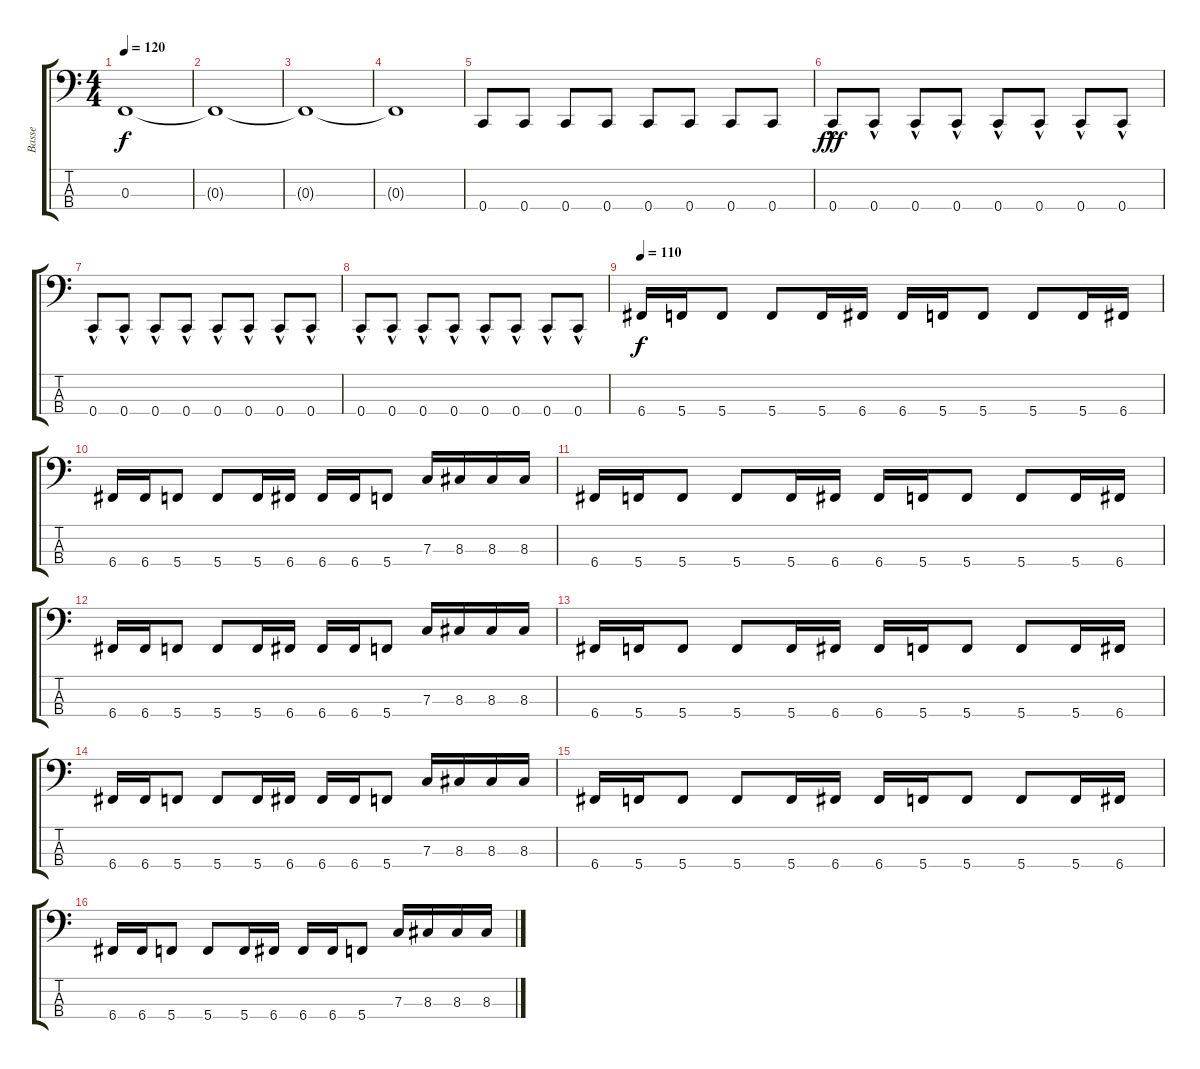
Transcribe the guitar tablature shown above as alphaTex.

\track ("Basse" "Basse") {instrument electricbassfinger}
\staff {score tabs}
\tuning (Eb2 Bb1 F1 C1) {hide}
\ts (4 4)
\tempo 120
\clef f4
\ks c
0.3.1{dy f} |
0.3{t}.1 |
0.3{t}.1 |
0.3{t}.1 |
0.4.8{volume 6} 0.4.8 0.4.8 0.4.8 0.4.8 0.4.8 0.4.8 0.4.8 |
0.4{hac}.8{dy fff volume 10} 0.4{hac}.8 0.4{hac}.8 0.4{hac}.8 0.4{hac}.8 0.4{hac}.8 0.4{hac}.8 0.4{hac}.8 |
0.4{hac}.8{volume 12} 0.4{hac}.8 0.4{hac}.8 0.4{hac}.8 0.4{hac}.8 0.4{hac}.8 0.4{hac}.8 0.4{hac}.8 |
0.4{hac}.8{volume 14} 0.4{hac}.8 0.4{hac}.8 0.4{hac}.8 0.4{hac}.8 0.4{hac}.8 0.4{hac}.8 0.4{hac}.8 |
\tempo 110
6.4.16{dy f} 5.4.16 5.4.8 5.4.8 5.4.16 6.4.16 6.4.16 5.4.16 5.4.8 5.4.8 5.4.16 6.4.16 |
6.4.16 6.4.16 5.4.8 5.4.8 5.4.16 6.4.16 6.4.16 6.4.16 5.4.8 7.3.16 8.3.16 8.3.16 8.3.16 |
6.4.16 5.4.16 5.4.8 5.4.8 5.4.16 6.4.16 6.4.16 5.4.16 5.4.8 5.4.8 5.4.16 6.4.16 |
6.4.16 6.4.16 5.4.8 5.4.8 5.4.16 6.4.16 6.4.16 6.4.16 5.4.8 7.3.16 8.3.16 8.3.16 8.3.16 |
6.4.16 5.4.16 5.4.8 5.4.8 5.4.16 6.4.16 6.4.16 5.4.16 5.4.8 5.4.8 5.4.16 6.4.16 |
6.4.16 6.4.16 5.4.8 5.4.8 5.4.16 6.4.16 6.4.16 6.4.16 5.4.8 7.3.16 8.3.16 8.3.16 8.3.16 |
6.4.16 5.4.16 5.4.8 5.4.8 5.4.16 6.4.16 6.4.16 5.4.16 5.4.8 5.4.8 5.4.16 6.4.16 |
6.4.16 6.4.16 5.4.8 5.4.8 5.4.16 6.4.16 6.4.16 6.4.16 5.4.8 7.3.16 8.3.16 8.3.16 8.3.16
